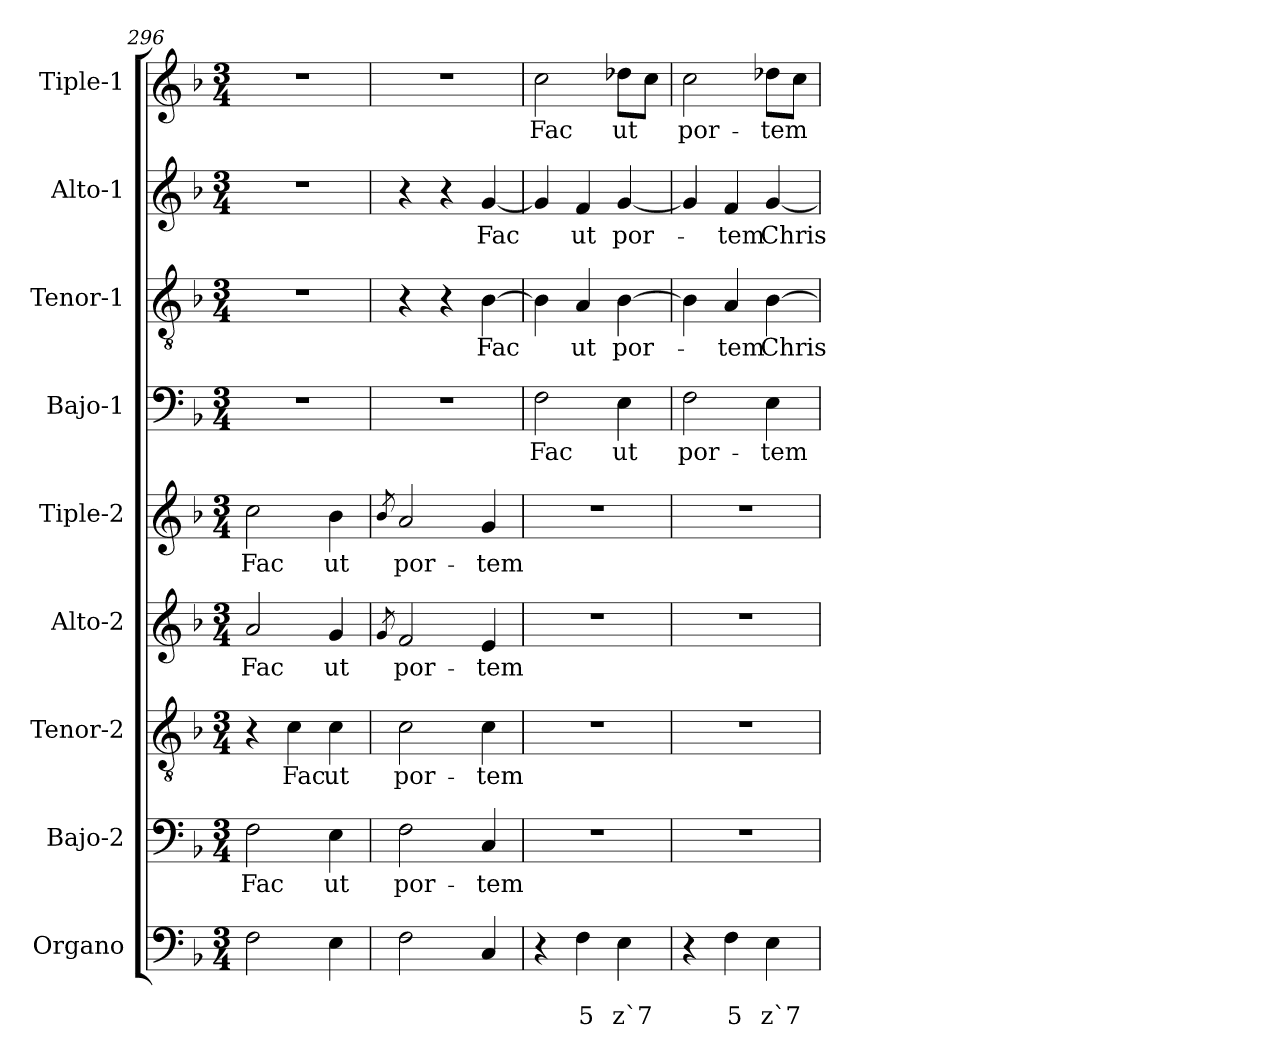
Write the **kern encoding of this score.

**kern	**text	**text	**kern	**text	**kern	**text	**kern	**text	**kern	**text	**kern	**text	**kern	**text	**kern	**text	**kern	**text
*part9	*part9	*part9	*part8	*part8	*part7	*part7	*part6	*part6	*part5	*part5	*part4	*part4	*part3	*part3	*part2	*part2	*part1	*part1
*staff9	*staff9	*staff9	*staff8	*staff8	*staff7	*staff7	*staff6	*staff6	*staff5	*staff5	*staff4	*staff4	*staff3	*staff3	*staff2	*staff2	*staff1	*staff1
*I"Organo	*	*	*I"Bajo-2	*	*I"Tenor-2	*	*I"Alto-2	*	*I"Tiple-2	*	*I"Bajo-1	*	*I"Tenor-1	*	*I"Alto-1	*	*I"Tiple-1	*
*	*	*	*I'B-2	*	*I'T-2	*	*I'A-2	*	*	*	*I'B1	*	*I'T1	*	*I'A1	*	*	*
*clefF4	*	*	*clefF4	*	*clefGv2	*	*clefG2	*	*clefG2	*	*clefF4	*	*clefGv2	*	*clefG2	*	*clefG2	*
*k[b-]	*	*	*k[b-]	*	*k[b-]	*	*k[b-]	*	*k[b-]	*	*k[b-]	*	*k[b-]	*	*k[b-]	*	*k[b-]	*
*F:	*	*	*F:	*	*F:	*	*F:	*	*F:	*	*F:	*	*F:	*	*F:	*	*F:	*
*M3/4	*	*	*M3/4	*	*M3/4	*	*M3/4	*	*M3/4	*	*M3/4	*	*M3/4	*	*M3/4	*	*M3/4	*
=296	=296	=296	=296	=296	=296	=296	=296	=296	=296	=296	=296	=296	=296	=296	=296	=296	=296	=296
!	!	!	!	!LO:LY:b	!	!	!	!	!	!	!	!	!	!	!	!	!	!
!	!	!	!	!	!	!	!	!LO:LY:b	!	!	!	!	!	!	!	!	!	!
!	!	!	!	!	!	!	!	!	!	!LO:LY:b	!	!	!	!	!	!	!	!
2F\	.	.	2F\	Fac	4r	.	2a/	Fac	2cc\	Fac	2.r	.	2.r	.	2.r	.	2.r	.
!	!	!	!	!	!	!LO:LY:b	!	!	!	!	!	!	!	!	!	!	!	!
.	.	.	.	.	4c\	Fac	.	.	.	.	.	.	.	.	.	.	.	.
!	!	!	!	!LO:LY:b	!	!	!	!	!	!	!	!	!	!	!	!	!	!
!	!	!	!	!	!	!LO:LY:b	!	!	!	!	!	!	!	!	!	!	!	!
!	!	!	!	!	!	!	!	!LO:LY:b	!	!	!	!	!	!	!	!	!	!
!	!	!	!	!	!	!	!	!	!	!LO:LY:b	!	!	!	!	!	!	!	!
4E\	.	.	4E\	ut	4c\	ut	4g/	ut	4b-\	ut	.	.	.	.	.	.	.	.
=297	=297	=297	=297	=297	=297	=297	=297	=297	=297	=297	=297	=297	=297	=297	=297	=297	=297	=297
.	.	.	.	.	.	.	8qg/	.	8qb-/	.	.	.	.	.	.	.	.	.
!	!	!	!	!LO:LY:b	!	!	!	!	!	!	!	!	!	!	!	!	!	!
!	!	!	!	!	!	!LO:LY:b	!	!	!	!	!	!	!	!	!	!	!	!
!	!	!	!	!	!	!	!	!LO:LY:b	!	!	!	!	!	!	!	!	!	!
!	!	!	!	!	!	!	!	!	!	!LO:LY:b	!	!	!	!	!	!	!	!
2F\	.	.	2F\	por-	2c\	por-	2f/	por-	2a/	por-	2.r	.	4r	.	4r	.	2.r	.
.	.	.	.	.	.	.	.	.	.	.	.	.	4r	.	4r	.	.	.
!	!	!	!	!LO:LY:b	!	!	!	!	!	!	!	!	!	!	!	!	!	!
!	!	!	!	!	!	!LO:LY:b	!	!	!	!	!	!	!	!	!	!	!	!
!	!	!	!	!	!	!	!	!LO:LY:b	!	!	!	!	!	!	!	!	!	!
!	!	!	!	!	!	!	!	!	!	!LO:LY:b	!	!	!	!	!	!	!	!
!	!	!	!	!	!	!	!	!	!	!	!	!	!	!LO:LY:b	!	!	!	!
!	!	!	!	!	!	!	!	!	!	!	!	!	!	!	!	!LO:LY:b	!	!
4C/	.	.	4C/	-tem	4c\	-tem	4e/	-tem	4g/	-tem	.	.	[4B-\	Fac	[4g/	Fac	.	.
!!LO:PB:g=z
=298	=298	=298	=298	=298	=298	=298	=298	=298	=298	=298	=298	=298	=298	=298	=298	=298	=298	=298
!	!	!	!	!	!	!	!	!	!	!	!	!LO:LY:b	!	!	!	!	!	!
!	!	!	!	!	!	!	!	!	!	!	!	!	!	!	!	!	!	!LO:LY:b
4r	.	.	2.r	.	2.r	.	2.r	.	2.r	.	2F\	Fac	4B-\]	.	4g/]	.	2cc\	Fac
!	!	!LO:LY:b	!	!	!	!	!	!	!	!	!	!	!	!	!	!	!	!
!	!	!	!	!	!	!	!	!	!	!	!	!	!	!LO:LY:b	!	!	!	!
!	!	!	!	!	!	!	!	!	!	!	!	!	!	!	!	!LO:LY:b	!	!
4F\	.	5	.	.	.	.	.	.	.	.	.	.	4A/	ut	4f/	ut	.	.
!	!	!LO:LY:b	!	!	!	!	!	!	!	!	!	!	!	!	!	!	!	!
!	!	!	!	!	!	!	!	!	!	!	!	!LO:LY:b	!	!	!	!	!	!
!	!	!	!	!	!	!	!	!	!	!	!	!	!	!LO:LY:b	!	!	!	!
!	!	!	!	!	!	!	!	!	!	!	!	!	!	!	!	!LO:LY:b	!	!
!	!	!	!	!	!	!	!	!	!	!	!	!	!	!	!	!	!	!LO:LY:b
4E\	.	z`7	.	.	.	.	.	.	.	.	4E\	ut	[4B-\	por-	[4g/	por-	8dd-X\L	ut
.	.	.	.	.	.	.	.	.	.	.	.	.	.	.	.	.	8cc\J	.
=299	=299	=299	=299	=299	=299	=299	=299	=299	=299	=299	=299	=299	=299	=299	=299	=299	=299	=299
!	!	!	!	!	!	!	!	!	!	!	!	!LO:LY:b	!	!	!	!	!	!
!	!	!	!	!	!	!	!	!	!	!	!	!	!	!	!	!	!	!LO:LY:b
4r	.	.	2.r	.	2.r	.	2.r	.	2.r	.	2F\	por-	4B-\]	.	4g/]	.	2cc\	por-
!	!	!LO:LY:b	!	!	!	!	!	!	!	!	!	!	!	!	!	!	!	!
!	!	!	!	!	!	!	!	!	!	!	!	!	!	!LO:LY:b	!	!	!	!
!	!	!	!	!	!	!	!	!	!	!	!	!	!	!	!	!LO:LY:b	!	!
4F\	.	5	.	.	.	.	.	.	.	.	.	.	4A/	-tem	4f/	-tem	.	.
!	!	!LO:LY:b	!	!	!	!	!	!	!	!	!	!	!	!	!	!	!	!
!	!	!	!	!	!	!	!	!	!	!	!	!LO:LY:b	!	!	!	!	!	!
!	!	!	!	!	!	!	!	!	!	!	!	!	!	!LO:LY:b	!	!	!	!
!	!	!	!	!	!	!	!	!	!	!	!	!	!	!	!	!LO:LY:b	!	!
!	!	!	!	!	!	!	!	!	!	!	!	!	!	!	!	!	!	!LO:LY:b
4E\	.	z`7	.	.	.	.	.	.	.	.	4E\	-tem	[4B-\	Chris-	[4g/	Chris-	8dd-X\L	-tem
.	.	.	.	.	.	.	.	.	.	.	.	.	.	.	.	.	8cc\J	.
=	=	=	=	=	=	=	=	=	=	=	=	=	=	=	=	=	=	=
*-	*-	*-	*-	*-	*-	*-	*-	*-	*-	*-	*-	*-	*-	*-	*-	*-	*-	*-
